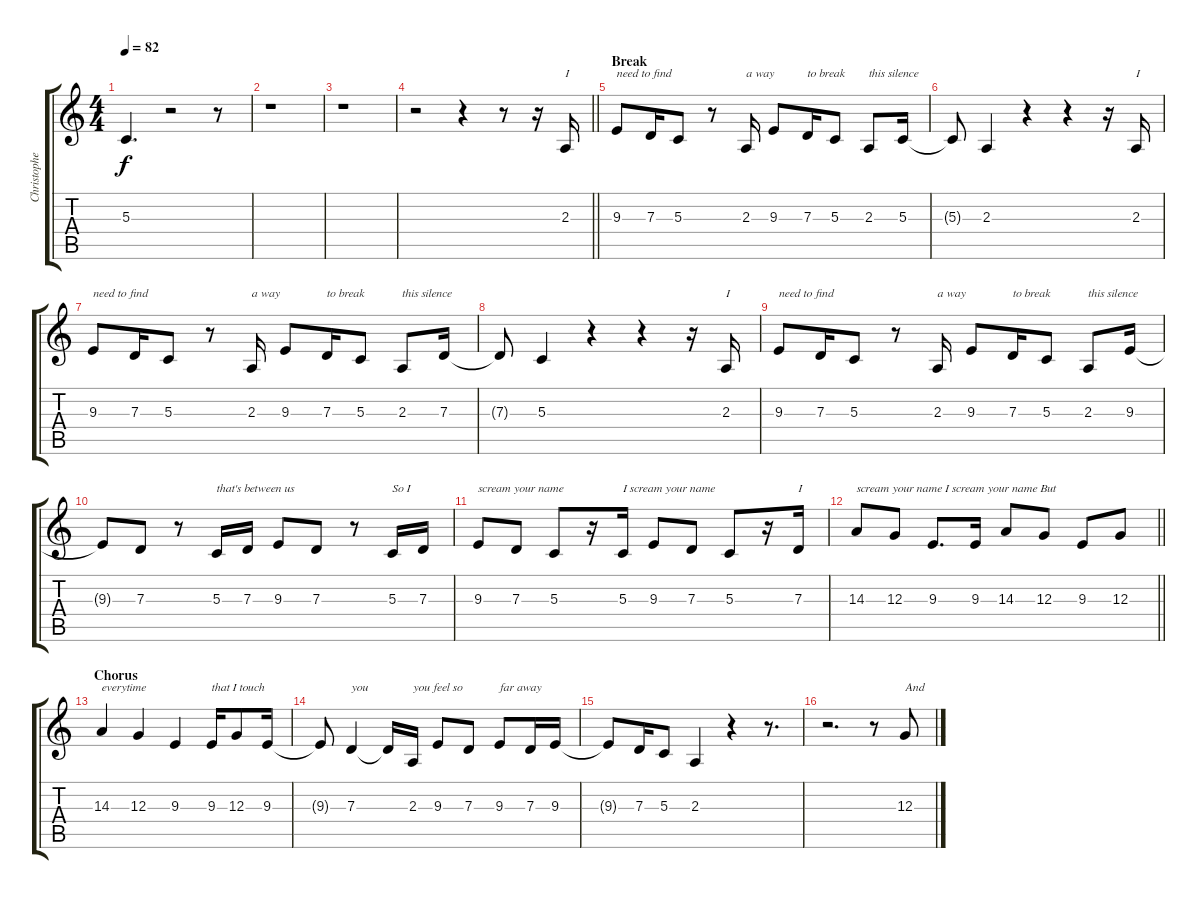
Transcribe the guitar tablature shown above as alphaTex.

\track ("Christopher Hall (Vocals)" "Christophe") {instrument lead6voice}
\staff {score tabs}
\tuning (E4 B3 G3 D3 A2 D2) {hide}
\ts (4 4)
\tempo 82
\clef g2
\ks c
5.3{t}.4{d dy f} r.2 r.8 |
r.1 |
r.1 |
\barLineRight lightlight
r.2 r.4 r.8 r.16 2.3.16{txt "I" volume 16 balance 8} |
\section ("" "Break")
9.3.8{txt "need to find"} 7.3.16 5.3.8 r.8 2.3.16{txt "a way"} 9.3.8 7.3.16{txt "to break"} 5.3.8 2.3.8{txt "this silence"} 5.3.16 |
5.3{t}.8 2.3.4 r.4 r.4 r.16 2.3.16{txt "I"} |
9.3.8{txt "need to find"} 7.3.16 5.3.8 r.8 2.3.16{txt "a way"} 9.3.8 7.3.16{txt "to break"} 5.3.8 2.3.8{txt "this silence"} 7.3.16 |
7.3{t}.8 5.3.4 r.4 r.4 r.16 2.3.16{txt "I"} |
9.3.8{txt "need to find"} 7.3.16 5.3.8 r.8 2.3.16{txt "a way"} 9.3.8 7.3.16{txt "to break"} 5.3.8 2.3.8{txt "this silence"} 9.3.16 |
9.3{t}.8 7.3.8 r.8 5.3.16{txt "that's between us"} 7.3.16 9.3.8 7.3.8 r.8 5.3.16{txt "So I"} 7.3.16 |
9.3.8{txt "scream your name"} 7.3.8 5.3.8 r.16 5.3.16{txt "I scream your name"} 9.3.8 7.3.8 5.3.8 r.16 7.3.16{txt "I"} |
\barLineRight lightlight
14.3.8{txt "scream your name I scream your name But"} 12.3.8 9.3.8{d} 9.3.16 14.3.8 12.3.8 9.3.8 12.3.8 |
\section ("" "Chorus")
14.3.4{txt "everytime"} 12.3.4 9.3.4 9.3.16{txt "that I touch"} 12.3.8 9.3.16 |
9.3{t}.8 7.3.4{txt "you"} 7.3{t}.16 2.3.16{txt "you feel so"} 9.3.8 7.3.8 9.3.8{txt "far away"} 7.3.16 9.3.16 |
9.3{t}.8 7.3.16 5.3.8 2.3.4 r.4 r.8{d} |
r.2{d} r.8 12.3.8{txt "And"}
